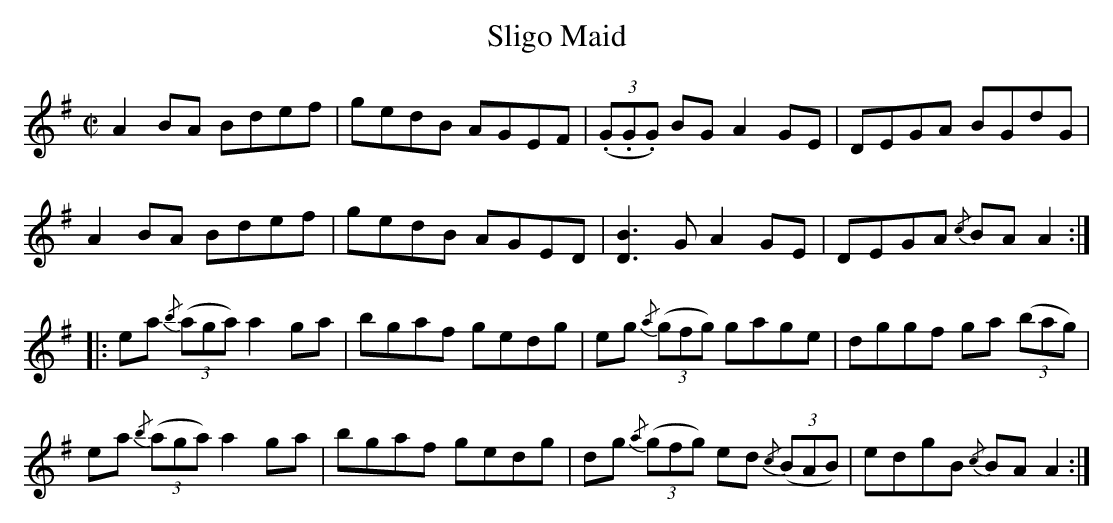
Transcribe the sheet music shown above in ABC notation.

X:1
U: ~ = !turn!
T:Sligo Maid
M:C|
K:G
A2BA Bdef | gedB AGEF | ((3.G.G.G) BG A2GE | DEGA BGdG |
A2BA Bdef | gedB AGED | [D3B3]G A2GE | DEGA {/c}BAA2 ::
ea (3{/b}(aga) a2ga | bgaf gedg | eg (3{/a}(gfg) gage | dggf ga ((3bag) |
ea (3{/b}(aga) a2ga | bgaf gedg | dg (3{/a}(gfg) ed (3{/c}(BAB) | edgB {/c}BAA2 :|]
